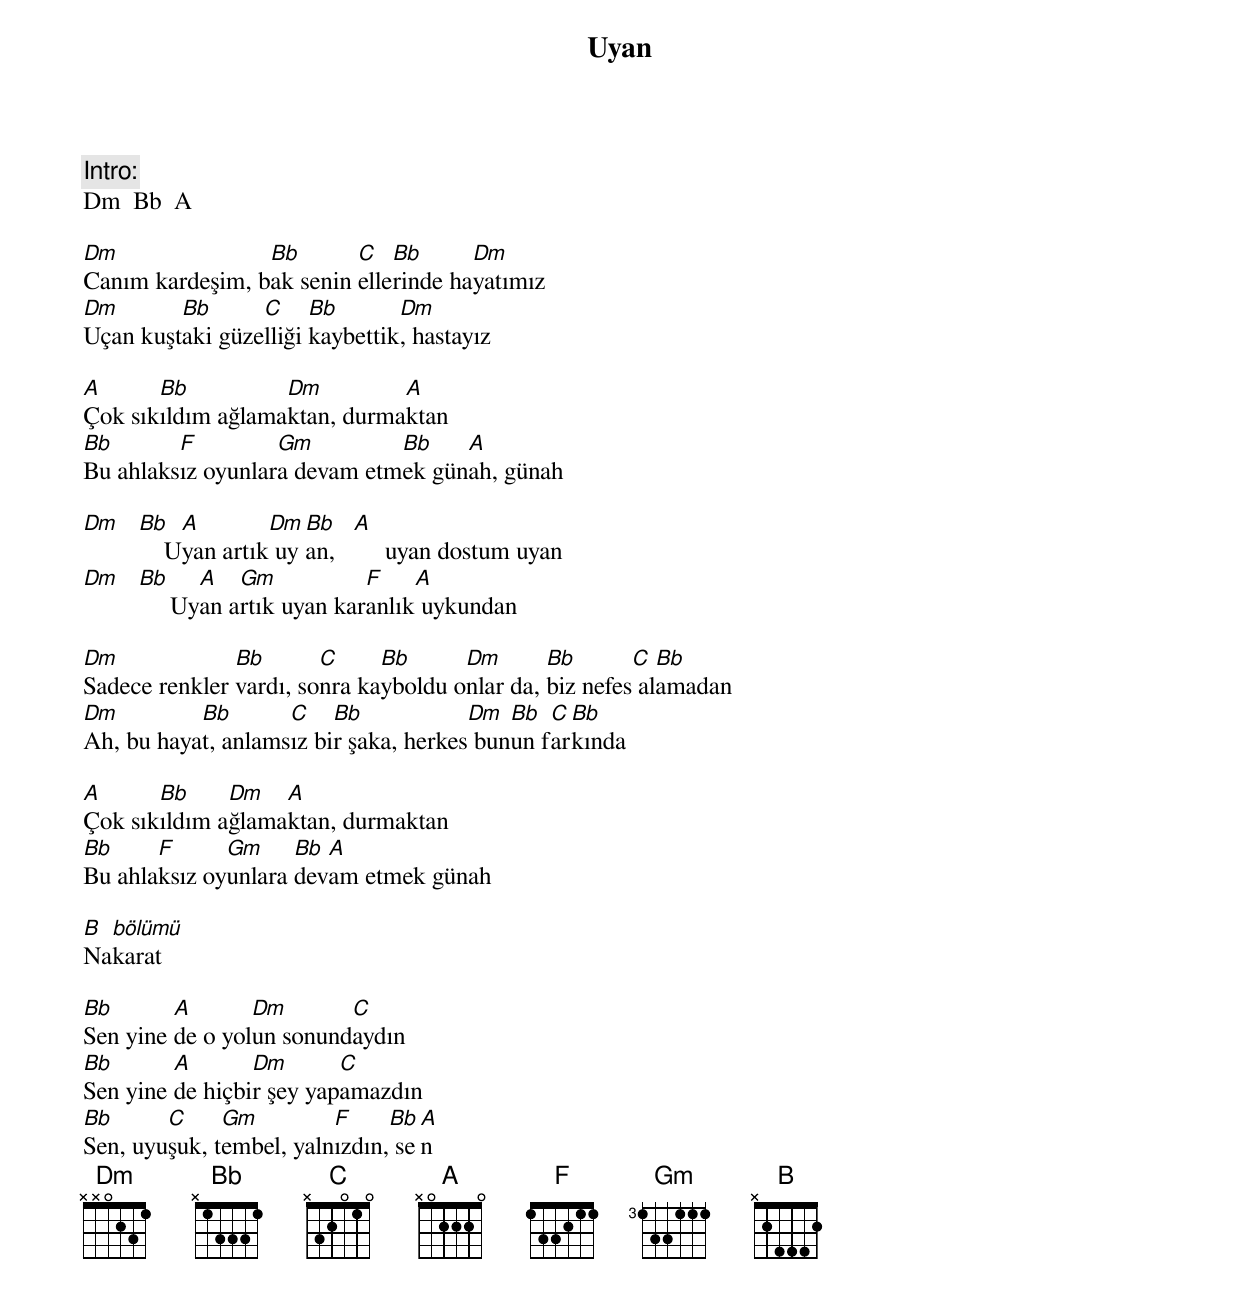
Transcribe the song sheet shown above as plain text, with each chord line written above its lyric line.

{title: Uyan}
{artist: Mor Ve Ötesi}

Intro:
Dm  Bb  A

Dm               Bb       C   Bb      Dm
Canım kardeşim, bak senin ellerinde hayatımız
Dm       Bb      C     Bb       Dm
Uçan kuştaki güzelliği kaybettik, hastayız

A      Bb          Dm         A
Çok sıkıldım ağlamaktan, durmaktan
Bb       F         Gm         Bb    A
Bu ahlaksız oyunlara devam etmek günah, günah

Dm Bb   A        Dm Bb    A
       Uyan artık uyan,        uyan dostum uyan
Dm Bb     A   Gm           F    A
        Uyan artık uyan karanlık uykundan

Dm             Bb       C     Bb      Dm       Bb       C  Bb
Sadece renkler vardı, sonra kayboldu onlar da, biz nefes alamadan
Dm         Bb       C    Bb            Dm  Bb  C Bb
Ah, bu hayat, anlamsız bir şaka, herkes bunun farkında

A      Bb     Dm   A
Çok sıkıldım ağlamaktan, durmaktan
Bb     F      Gm     Bb A
Bu ahlaksız oyunlara devam etmek günah

B bölümü
Nakarat

Bb       A       Dm       C
Sen yine de o yolun sonundaydın
Bb       A       Dm       C
Sen yine de hiçbir şey yapamazdın
Bb      C     Gm         F     Bb A
Sen, uyuşuk, tembel, yalnızdın, sen
